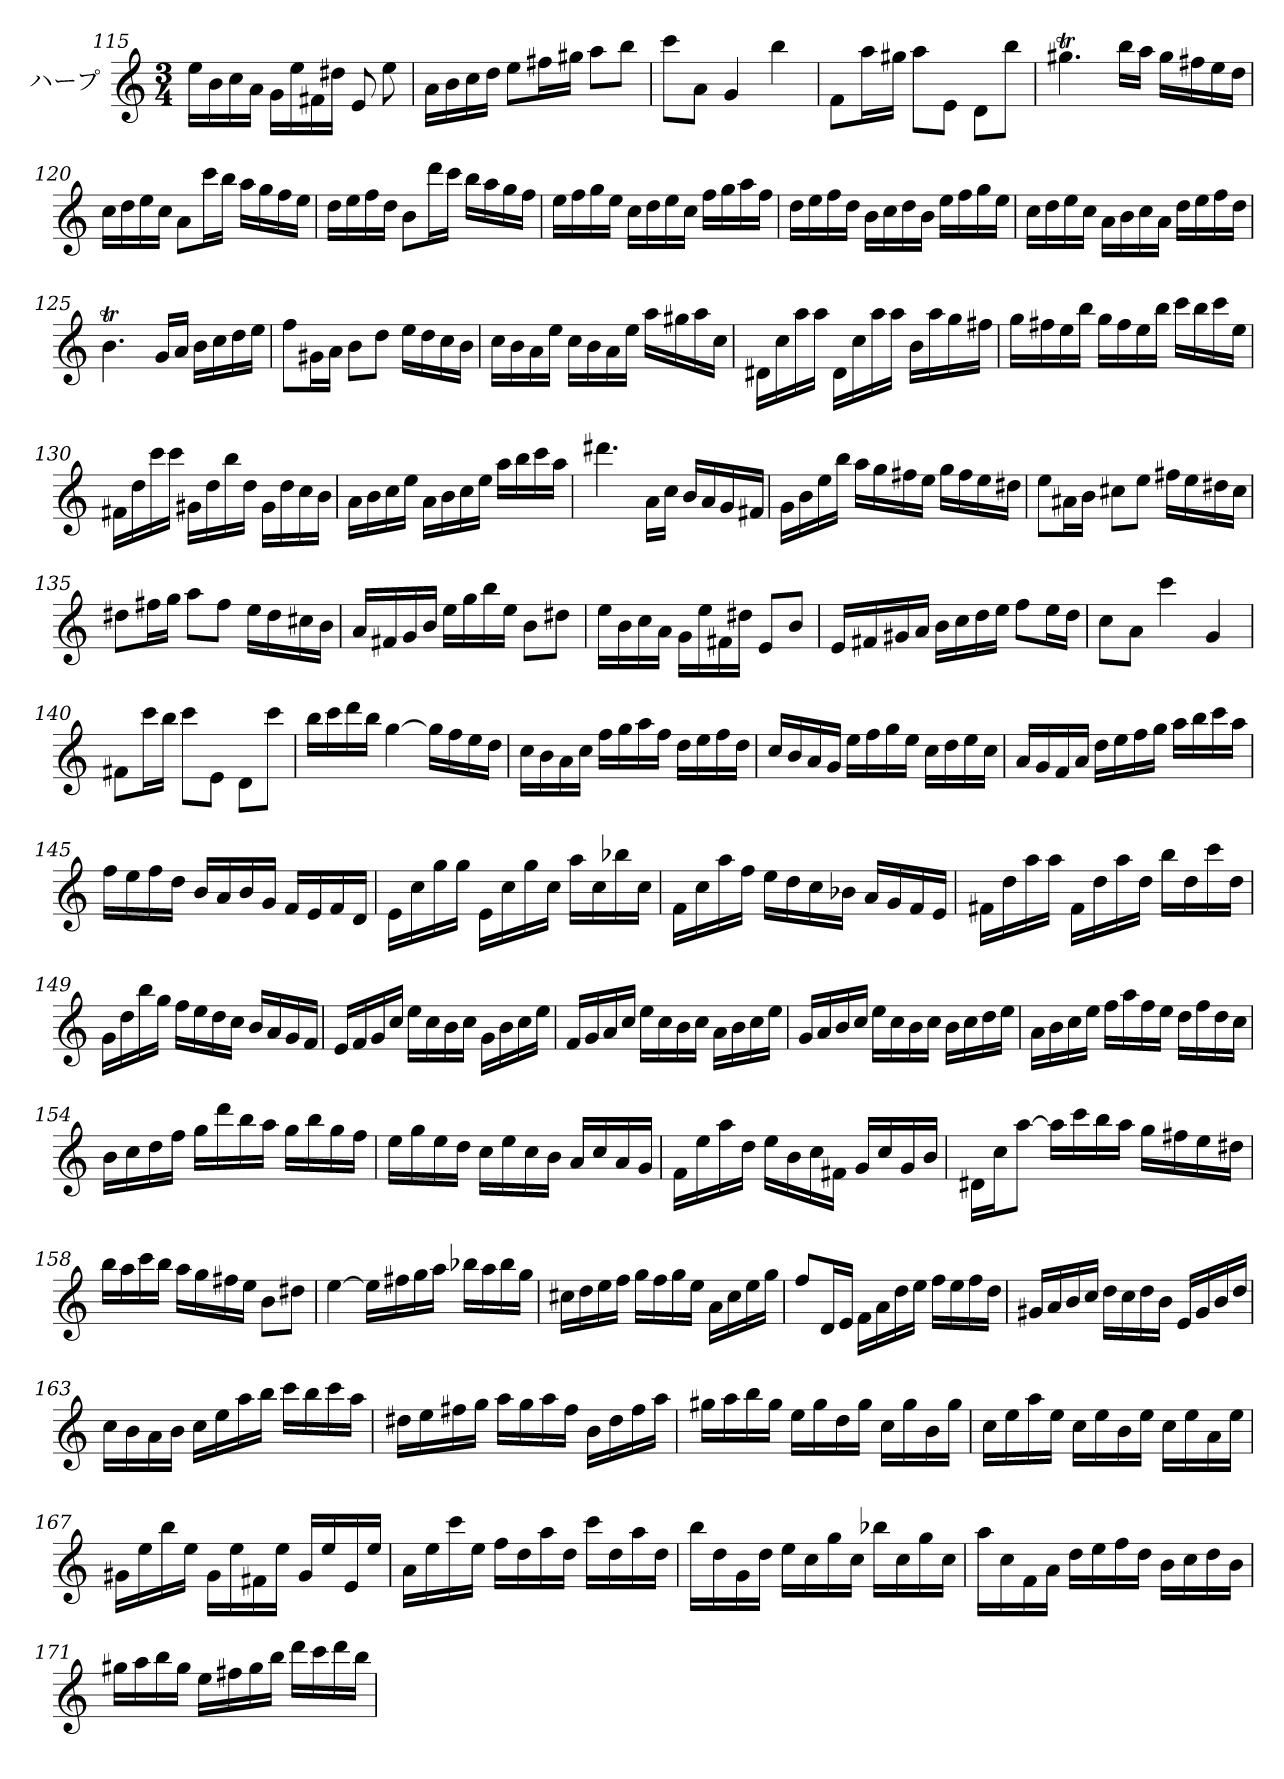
**kern
*part1
*staff1
*I"ハープ
*clefG2
*k[]
*M3/4
=115
16ee\LL
16b\
16cc\
16a\JJ
16g\LL
16ee\
16f#X\
16dd#X\JJ
8e/
8ee\
=116
16a\LL
16b\
16cc\
16dd\JJ
8ee\L
16ff#X\L
16gg#X\JJ
8aa\L
8bb\J
!!LO:LB:g=z
=117
8ccc\L
8a\J
4g/
4bb\
=118
8f\L
16aa\L
16gg#X\JJ
8aa\L
8e\J
8d\L
8bb\J
=119
4.gg#Xt\
16bb\LL
16aa\JJ
16gg#\LL
16ff#X\
16ee\
16dd\JJ
=120
16cc\LL
16dd\
16ee\
16cc\JJ
8a\L
16ccc\L
16bb\JJ
16aa\LL
16gg\
16ff\
16ee\JJ
=121
16dd\LL
16ee\
16ff\
16dd\JJ
8b\L
16ddd\L
16ccc\JJ
16bb\LL
16aa\
16gg\
16ff\JJ
!!LO:LB:g=z
=122
16ee\LL
16ff\
16gg\
16ee\JJ
16cc\LL
16dd\
16ee\
16cc\JJ
16ff\LL
16gg\
16aa\
16ff\JJ
=123
16dd\LL
16ee\
16ff\
16dd\JJ
16b\LL
16cc\
16dd\
16b\JJ
16ee\LL
16ff\
16gg\
16ee\JJ
=124
16cc\LL
16dd\
16ee\
16cc\JJ
16a\LL
16b\
16cc\
16a\JJ
16dd\LL
16ee\
16ff\
16dd\JJ
=125
4.bt\
16g/LL
16a/JJ
16b\LL
16cc\
16dd\
16ee\JJ
!!LO:LB:g=z
=126
8ff\L
16g#X\L
16a\JJ
8b\L
8dd\J
16ee\LL
16dd\
16cc\
16b\JJ
=127
16cc\LL
16b\
16a\
16ee\JJ
16cc\LL
16b\
16a\
16ee\JJ
16aa\LL
16gg#X\
16aa\
16cc\JJ
=128
16d#X\LL
16cc\
16aa\
16aa\JJ
16d#\LL
16cc\
16aa\
16aa\JJ
16b\LL
16aa\
16gg\
16ff#X\JJ
!!LO:LB:g=z
=129
16gg\LL
16ff#X\
16ee\
16bb\JJ
16gg\LL
16ff#\
16ee\
16bb\JJ
16ccc\LL
16bb\
16ccc\
16ee\JJ
=130
16f#X\LL
16dd\
16ccc\
16ccc\JJ
16g#X\LL
16dd\
16bb\
16dd\JJ
16g#\LL
16dd\
16cc\
16b\JJ
=131
16a\LL
16b\
16cc\
16ee\JJ
16a\LL
16b\
16cc\
16ee\JJ
16aa\LL
16bb\
16ccc\
16aa\JJ
=132
4.ddd#X\
16a\LL
16cc\JJ
16b/LL
16a/
16g/
16f#X/JJ
!!LO:LB:g=z
=133
16g\LL
16b\
16ee\
16bb\JJ
16aa\LL
16gg\
16ff#X\
16ee\JJ
16gg\LL
16ff#\
16ee\
16dd#X\JJ
=134
8ee\L
16a#X\L
16b\JJ
8cc#X\L
8ee\J
16ff#X\LL
16ee\
16dd#X\
16cc#\JJ
=135
8dd#X\L
16ff#X\L
16gg\JJ
8aa\L
8ff#\J
16ee\LL
16dd#\
16cc#X\
16b\JJ
!!LO:PB:g=z
=136
16a/LL
16f#X/
16g/
16b/JJ
16ee\LL
16gg\
16bb\
16ee\JJ
8b\L
8dd#X\J
=137
16ee\LL
16b\
16cc\
16a\JJ
16g\LL
16ee\
16f#X\
16dd#X\JJ
8e/L
8b/J
=138
16e/LL
16f#X/
16g#X/
16a/JJ
16b\LL
16cc\
16dd\
16ee\JJ
8ff\L
16ee\L
16dd\JJ
=139
8cc\L
8a\J
4ccc\
4g/
=140
8f#X\L
16ccc\L
16bb\JJ
8ccc\L
8e\J
8d\L
8ccc\J
!!LO:LB:g=z
=141
16bb\LL
16ccc\
16ddd\
16bb\JJ
[4gg\
16gg\LL]
16ff\
16ee\
16dd\JJ
=142
16cc\LL
16b\
16a\
16cc\JJ
16ff\LL
16gg\
16aa\
16ff\JJ
16dd\LL
16ee\
16ff\
16dd\JJ
=143
16cc/LL
16b/
16a/
16g/JJ
16ee\LL
16ff\
16gg\
16ee\JJ
16cc\LL
16dd\
16ee\
16cc\JJ
=144
16a/LL
16g/
16f/
16a/JJ
16dd\LL
16ee\
16ff\
16gg\JJ
16aa\LL
16bb\
16ccc\
16aa\JJ
!!LO:LB:g=z
=145
16ff\LL
16ee\
16ff\
16dd\JJ
16b/LL
16a/
16b/
16g/JJ
16f/LL
16e/
16f/
16d/JJ
=146
16e\LL
16cc\
16gg\
16gg\JJ
16e\LL
16cc\
16gg\
16cc\JJ
16aa\LL
16cc\
16bb-X\
16cc\JJ
=147
16f\LL
16cc\
16aa\
16ff\JJ
16ee\LL
16dd\
16cc\
16b-X\JJ
16a/LL
16g/
16f/
16e/JJ
!!LO:LB:g=z
=148
16f#X\LL
16dd\
16aa\
16aa\JJ
16f#\LL
16dd\
16aa\
16dd\JJ
16bb\LL
16dd\
16ccc\
16dd\JJ
=149
16g\LL
16dd\
16bb\
16gg\JJ
16ff\LL
16ee\
16dd\
16cc\JJ
16b/LL
16a/
16g/
16f/JJ
=150
16e/LL
16f/
16g/
16cc/JJ
16ee\LL
16cc\
16b\
16cc\JJ
16g\LL
16b\
16cc\
16ee\JJ
=151
16f/LL
16g/
16a/
16cc/JJ
16ee\LL
16cc\
16b\
16cc\JJ
16a\LL
16b\
16cc\
16ee\JJ
!!LO:LB:g=z
=152
16g/LL
16a/
16b/
16cc/JJ
16ee\LL
16cc\
16b\
16cc\JJ
16b\LL
16cc\
16dd\
16ee\JJ
=153
16a\LL
16b\
16cc\
16ee\JJ
16ff\LL
16aa\
16ff\
16ee\JJ
16dd\LL
16ff\
16dd\
16cc\JJ
=154
16b\LL
16cc\
16dd\
16ff\JJ
16gg\LL
16ddd\
16bb\
16aa\JJ
16gg\LL
16bb\
16gg\
16ff\JJ
=155
16ee\LL
16gg\
16ee\
16dd\JJ
16cc\LL
16ee\
16cc\
16b\JJ
16a/LL
16cc/
16a/
16g/JJ
!!LO:LB:g=z
=156
16f\LL
16ee\
16aa\
16dd\JJ
16ee\LL
16b\
16cc\
16f#X\JJ
16g/LL
16cc/
16g/
16b/JJ
=157
16d#X\LL
16cc\J
[8aa\J
16aa\LL]
16ccc\
16bb\
16aa\JJ
16gg\LL
16ff#X\
16ee\
16dd#X\JJ
=158
16bb\LL
16aa\
16ccc\
16bb\JJ
16aa\LL
16gg\
16ff#X\
16ee\JJ
8b\L
8dd#X\J
!!LO:LB:g=z
=159
[4ee\
16ee\LL]
16ff#X\
16gg\
16aa\JJ
16bb-X\LL
16aa\
16bb-\
16gg\JJ
=160
16cc#X\LL
16dd\
16ee\
16ff\JJ
16gg\LL
16ff\
16gg\
16ee\JJ
16a\LL
16cc#\
16ee\
16gg\JJ
=161
8ff/L
16d/L
16e/JJ
16f\LL
16a\
16dd\
16ee\JJ
16ff\LL
16ee\
16ff\
16dd\JJ
=162
16g#X/LL
16a/
16b/
16cc/JJ
16dd\LL
16cc\
16dd\
16b\JJ
16e/LL
16g#/
16b/
16dd/JJ
!!LO:LB:g=z
=163
16cc\LL
16b\
16a\
16b\JJ
16cc\LL
16ee\
16aa\
16bb\JJ
16ccc\LL
16bb\
16ccc\
16aa\JJ
=164
16dd#X\LL
16ee\
16ff#X\
16gg\JJ
16aa\LL
16gg\
16aa\
16ff#\JJ
16b\LL
16dd#\
16ff#\
16aa\JJ
=165
16gg#X\LL
16aa\
16bb\
16gg#\JJ
16ee\LL
16gg#\
16dd\
16gg#\JJ
16cc\LL
16gg#\
16b\
16gg#\JJ
!!LO:LB:g=z
=166
16cc\LL
16ee\
16aa\
16ee\JJ
16cc\LL
16ee\
16b\
16ee\JJ
16cc\LL
16ee\
16a\
16ee\JJ
=167
16g#X\LL
16ee\
16bb\
16ee\JJ
16g#\LL
16ee\
16f#X\
16ee\JJ
16g#/LL
16ee/
16e/
16ee/JJ
=168
16a\LL
16ee\
16ccc\
16ee\JJ
16ff\LL
16dd\
16aa\
16dd\JJ
16ccc\LL
16dd\
16aa\
16dd\JJ
!!LO:LB:g=z
=169
16bb\LL
16dd\
16g\
16dd\JJ
16ee\LL
16cc\
16gg\
16cc\JJ
16bb-X\LL
16cc\
16gg\
16cc\JJ
=170
16aa\LL
16cc\
16f\
16a\JJ
16dd\LL
16ee\
16ff\
16dd\JJ
16b\LL
16cc\
16dd\
16b\JJ
=171
16gg#X\LL
16aa\
16bb\
16gg#\JJ
16ee\LL
16ff#X\
16gg#\
16bb\JJ
16ddd\LL
16ccc\
16ddd\
16bb\JJ
=
*-
